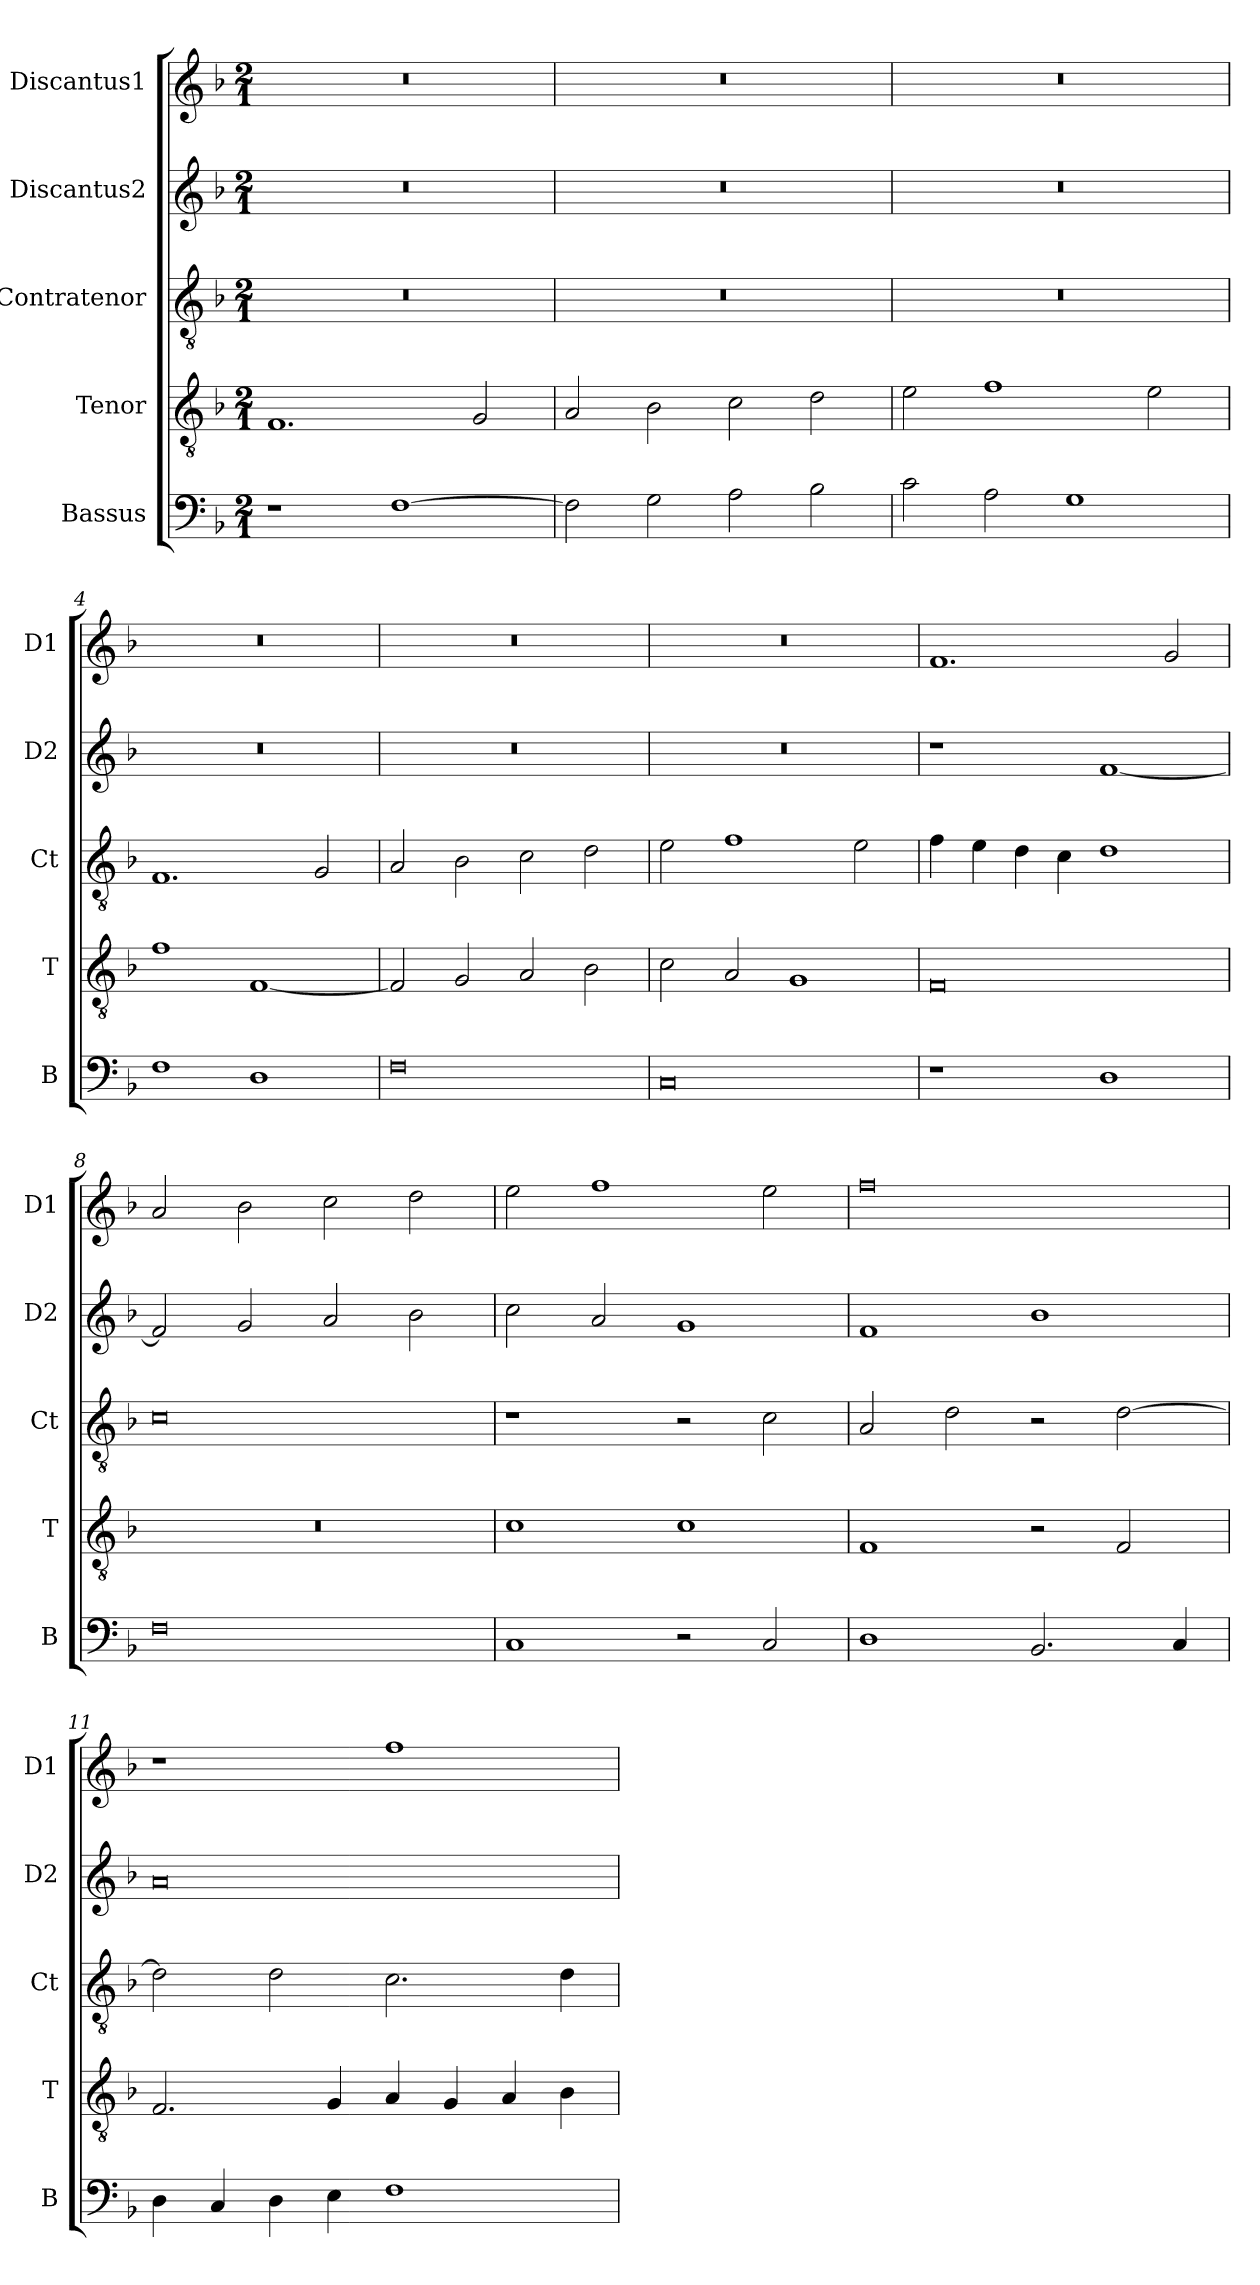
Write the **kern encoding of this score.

**kern	**kern	**kern	**kern	**kern
*part5	*part4	*part3	*part2	*part1
*staff5	*staff4	*staff3	*staff2	*staff1
*I"Bassus	*I"Tenor	*I"Contratenor	*I"Discantus2	*I"Discantus1
*I'B	*I'T	*I'Ct	*I'D2	*I'D1
*clefF4	*clefGv2	*clefGv2	*clefG2	*clefG2
*k[b-]	*k[b-]	*k[b-]	*k[b-]	*k[b-]
*M2/1	*M2/1	*M2/1	*M2/1	*M2/1
=1	=1	=1	=1	=1
1r	1.F	0r	0r	0r
[1F	.	.	.	.
.	2G/	.	.	.
=2	=2	=2	=2	=2
2F\]	2A/	0r	0r	0r
2G\	2B-\	.	.	.
2A\	2c\	.	.	.
2B-\	2d\	.	.	.
=3	=3	=3	=3	=3
2c\	2e\	0r	0r	0r
2A\	1f	.	.	.
1G	.	.	.	.
.	2e\	.	.	.
=4	=4	=4	=4	=4
1F	1f	1.F	0r	0r
1D	[1F	.	.	.
.	.	2G/	.	.
=5	=5	=5	=5	=5
0F	2F/]	2A/	0r	0r
.	2G/	2B-\	.	.
.	2A/	2c\	.	.
.	2B-\	2d\	.	.
=6	=6	=6	=6	=6
0C	2c\	2e\	0r	0r
.	2A/	1f	.	.
.	1G	.	.	.
.	.	2e\	.	.
=7	=7	=7	=7	=7
1r	0F	4f\	1r	1.f
.	.	4e\	.	.
.	.	4d\	.	.
.	.	4c\	.	.
1D	.	1d	[1f	.
.	.	.	.	2g/
=8	=8	=8	=8	=8
0F	0r	0c	2f/]	2a/
.	.	.	2g/	2b-\
.	.	.	2a/	2cc\
.	.	.	2b-\	2dd\
=9	=9	=9	=9	=9
1C	1c	1r	2cc\	2ee\
.	.	.	2a/	1ff
2r	1c	2r	1g	.
2C/	.	2c\	.	2ee\
=10	=10	=10	=10	=10
1D	1F	2A/	1f	0ff
.	.	2d\	.	.
2.BB-/	2r	2r	1b-	.
.	2F/	[2d\	.	.
4C/	.	.	.	.
=11	=11	=11	=11	=11
4D\	2.F/	2d\]	0a	1r
4C/	.	.	.	.
4D\	.	2d\	.	.
4E\	4G/	.	.	.
1F	4A/	2.c\	.	1ff
.	4G/	.	.	.
.	4A/	.	.	.
.	4B-\	4d\	.	.
=	=	=	=	=
*-	*-	*-	*-	*-
